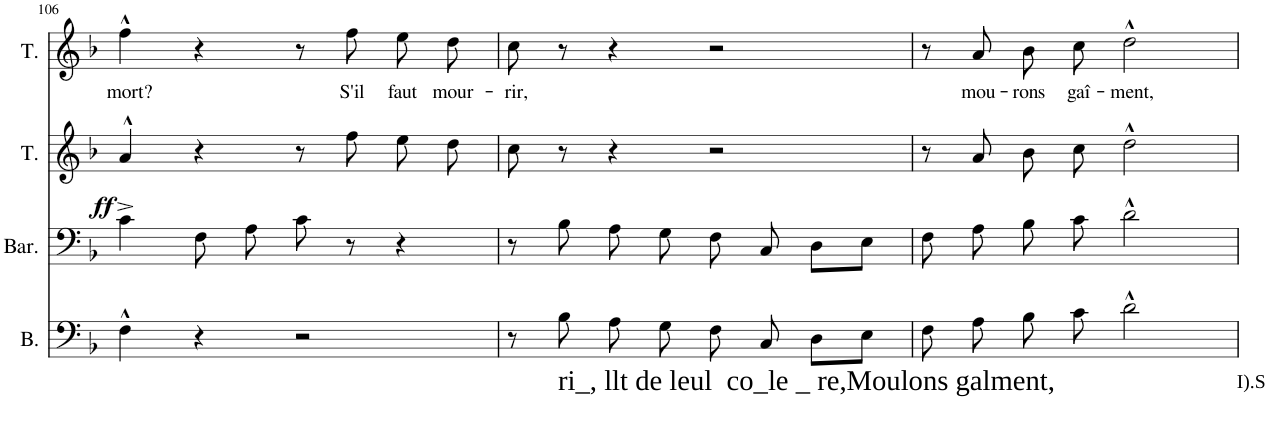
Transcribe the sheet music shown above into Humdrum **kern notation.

**kern	**kern	**dynam	**kern	**kern	**text
*part4	*part3	*part3	*part2	*part1	*part1
*staff4	*staff3	*staff3	*staff2	*staff1	*staff1
*I"Basse	*I"Baryton	*	*I"Ténor	*I"Ténor	*
*I'B.	*I'Bar.	*	*I'T.	*I'T.	*
!!LO:PB:g=z
*clefF4	*clefF4	*	*clefG2	*clefG2	*
*k[b-]	*k[b-]	*	*k[b-]	*k[b-]	*
*M4/4	*M4/4	*	*M4/4	*M4/4	*
*met(c)	*met(c)	*	*met(c)	*met(c)	*
=106	=106	=106	=106	=106	=106
!	!	!LO:DY:a	!	!	!LO:LY:b
4F^^\	4c^\	ff	4a^^/	4ff^^\	mort?
4r	8F\	.	4r	4r	.
.	8A\	.	.	.	.
2r	8c\	.	8r	8r	.
!	!	!	!	!	!LO:LY:b
.	8r	.	8ff\	8ff\	S'il
!	!	!	!	!	!LO:LY:b
.	4r	.	8ee\L	8ee\L	faut
!	!	!	!	!	!LO:LY:b
.	.	.	8dd\J	8dd\J	mour-
=107	=107	=107	=107	=107	=107
!	!	!	!	!	!LO:LY:b
8r	8r	.	8cc\	8cc\	-rir,
!LO:TX:b:t=ri_, llt de leul  co_le _ re,Moulons galment,	!	!	!	!	!
8B-\	8B-\	.	8r	8r	.
8A\	8A\	.	4r	4r	.
8G\	8G\	.	.	.	.
8F\	8F\	.	2r	2r	.
8C/	8C/	.	.	.	.
8D\L	8D\L	.	.	.	.
8E\J	8E\J	.	.	.	.
=108	=108	=108	=108	=108	=108
8F\	8F\	.	8r	8r	.
!	!	!	!	!	!LO:LY:b
8A\	8A\	.	8a/	8a/	mou-
!	!	!	!	!	!LO:LY:b
8B-\	8B-\	.	8b-\L	8b-\L	-rons
!	!	!	!	!	!LO:LY:b
8c\	8c\	.	8cc\J	8cc\J	gaî-
!	!	!	!	!	!LO:LY:b
2d^^\	2d^^\	.	2dd^^\	2dd^^\	-ment,
!LO:TX:b:t=I).S	!	!	!	!	!
=	=	=	=	=	=
*-	*-	*-	*-	*-	*-
